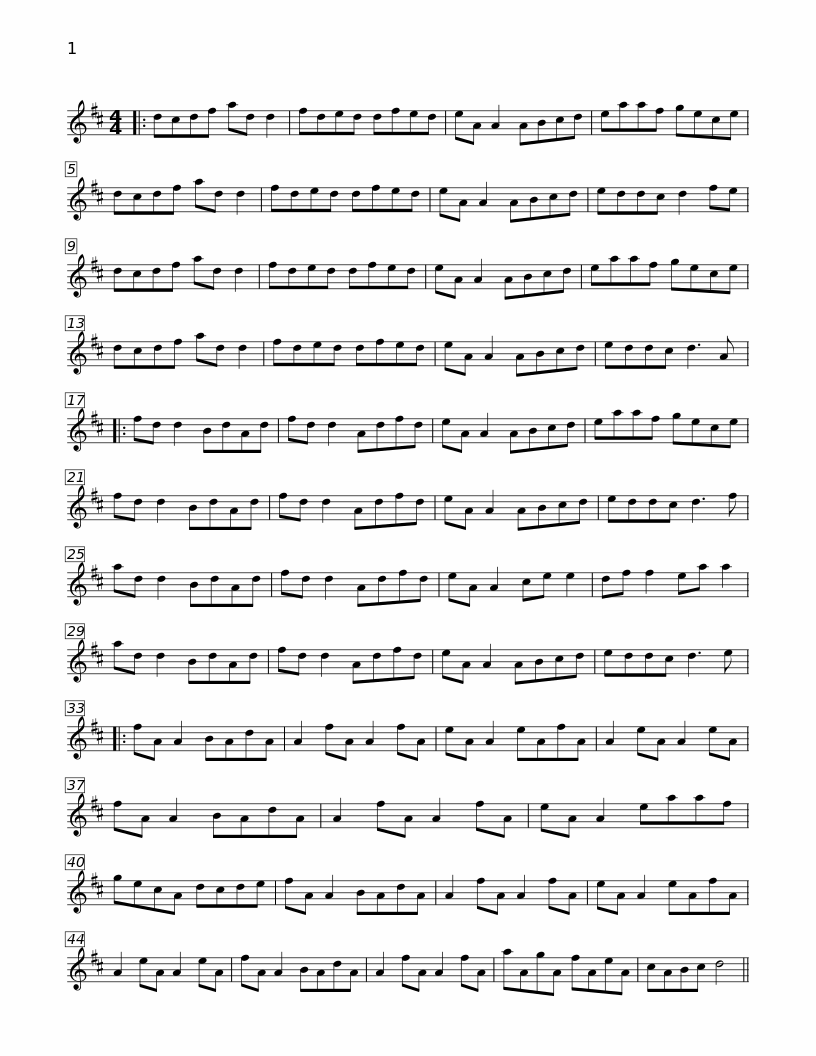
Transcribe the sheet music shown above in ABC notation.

X:1
L:1/8
M:4/4
I:linebreak $
K:D
V:1 treble
V:1
|: dcdf ad d2 | fded dfed | eA A2 ABcd | eaaf gece | dcdf ad d2 |$ %5
 fded dfed | eA A2 ABcd | eddc d2 fe | dcdf ad d2 | fded dfed | %10
 eA A2 ABcd |$ eaaf gece | dcdf ad d2 | fded dfed | eA A2 ABcd | %15
 eddc d3 A |: fd d2 BdAd |$ fd d2 Adfd | eA A2 ABcd | eaaf gece | %20
 fd d2 BdAd | fd d2 Adfd | eA A2 ABcd |$ eddc d3 f | ad d2 BdAd | %25
 fd d2 Adfd | eA A2 ce e2 | df f2 ea a2 | ad d2 BdAd |$ fd d2 Adfd | %30
 eA A2 ABcd | eddc d3 e |: fA A2 BAdA | A2 fA A2 fA | eA A2 eAfA |$ %35
 A2 eA A2 eA | fA A2 BAdA | A2 fA A2 fA | eA A2 eaaf | gecA dcde | %40
 fA A2 BAdA |$ A2 fA A2 fA | eA A2 eAfA | A2 eA A2 eA | fA A2 BAdA | %45
 A2 fA A2 fA | aAgA fAeA |$ cABc d4 || %48
